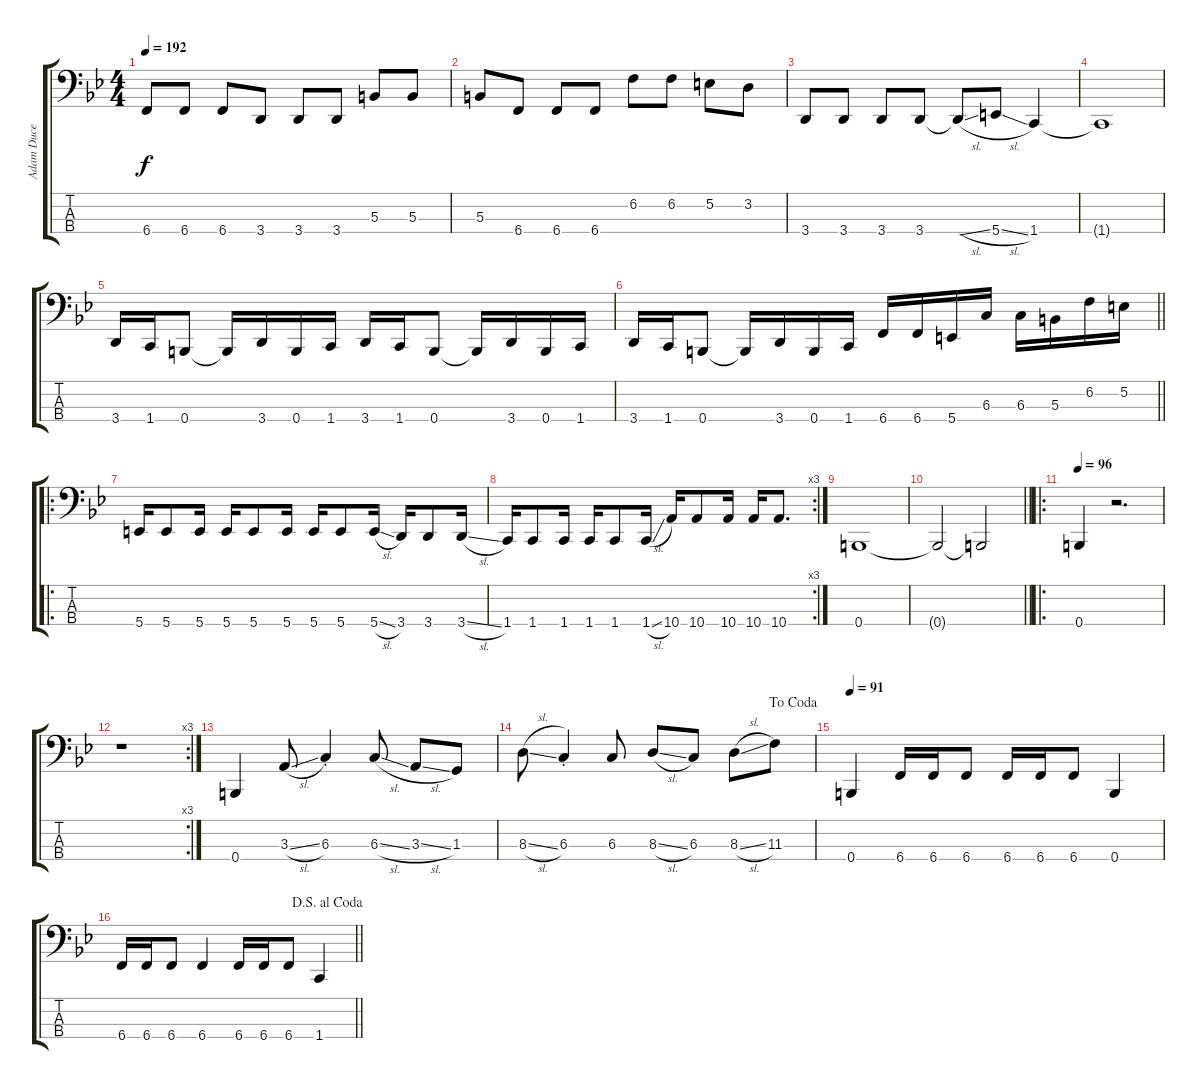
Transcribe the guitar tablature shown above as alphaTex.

\track ("Adam Duce" "Adam Duce") {instrument electricbasspick}
\staff {score tabs}
\tuning (E2 B1 Gb1 B0) {hide}
\ts (4 4)
\tempo 192
\clef f4
\ks bb
6.4.8{dy f} 6.4.8 6.4.8 3.4.8 3.4.8 3.4.8 5.3.8 5.3.8 |
5.3.8 6.4.8 6.4.8 6.4.8 6.2.8 6.2.8 5.2.8 3.2.8 |
3.4.8 3.4.8 3.4.8 3.4.8 3.4{sl t}.8 5.4{sl}.8 1.4.4 |
1.4{t}.1 |
3.4.16 1.4.16 0.4.8 0.4{t}.16 3.4.16 0.4.16 1.4.16 3.4.16 1.4.16 0.4.8 0.4{t}.16 3.4.16 0.4.16 1.4.16 |
\barLineRight lightlight
3.4.16 1.4.16 0.4.8 0.4{t}.16 3.4.16 0.4.16 1.4.16 6.4.16 6.4.16 5.4.16 6.3.16 6.3.16 5.3.16 6.2.16 5.2.16 |
\ro
5.4.16 5.4.8 5.4.16 5.4.16 5.4.8 5.4.16 5.4.16 5.4.8 5.4{sl}.16 3.4.16 3.4.8 3.4{sl}.16 |
\rc 3
1.4.16 1.4.8 1.4.16 1.4.16 1.4.8 1.4{sl}.16 10.4.16 10.4.8 10.4.16 10.4.16 10.4.8{d} |
0.4.1 |
\barLineRight lightlight
0.4{t}.2 0.4{t}.2 |
\ro
\tempo 96
0.4.4 r.2{d} |
\rc 3
r.1 |
0.4.4 3.3{sl}.8 6.3{st}.4 6.3{sl}.8 3.3{sl}.8 1.3.8 |
\jump dacoda
8.3{sl}.8 6.3{st}.4 6.3.8 8.3{sl}.8 6.3.8 8.3{sl}.8 11.3.8 |
\tempo 91
0.4.4 6.4.16 6.4.16 6.4.8 6.4.16 6.4.16 6.4.8 0.4.4 |
\jump dalsegnoalcoda
\barLineRight lightlight
6.4.16 6.4.16 6.4.8 6.4.4 6.4.16 6.4.16 6.4.8 1.4.4
